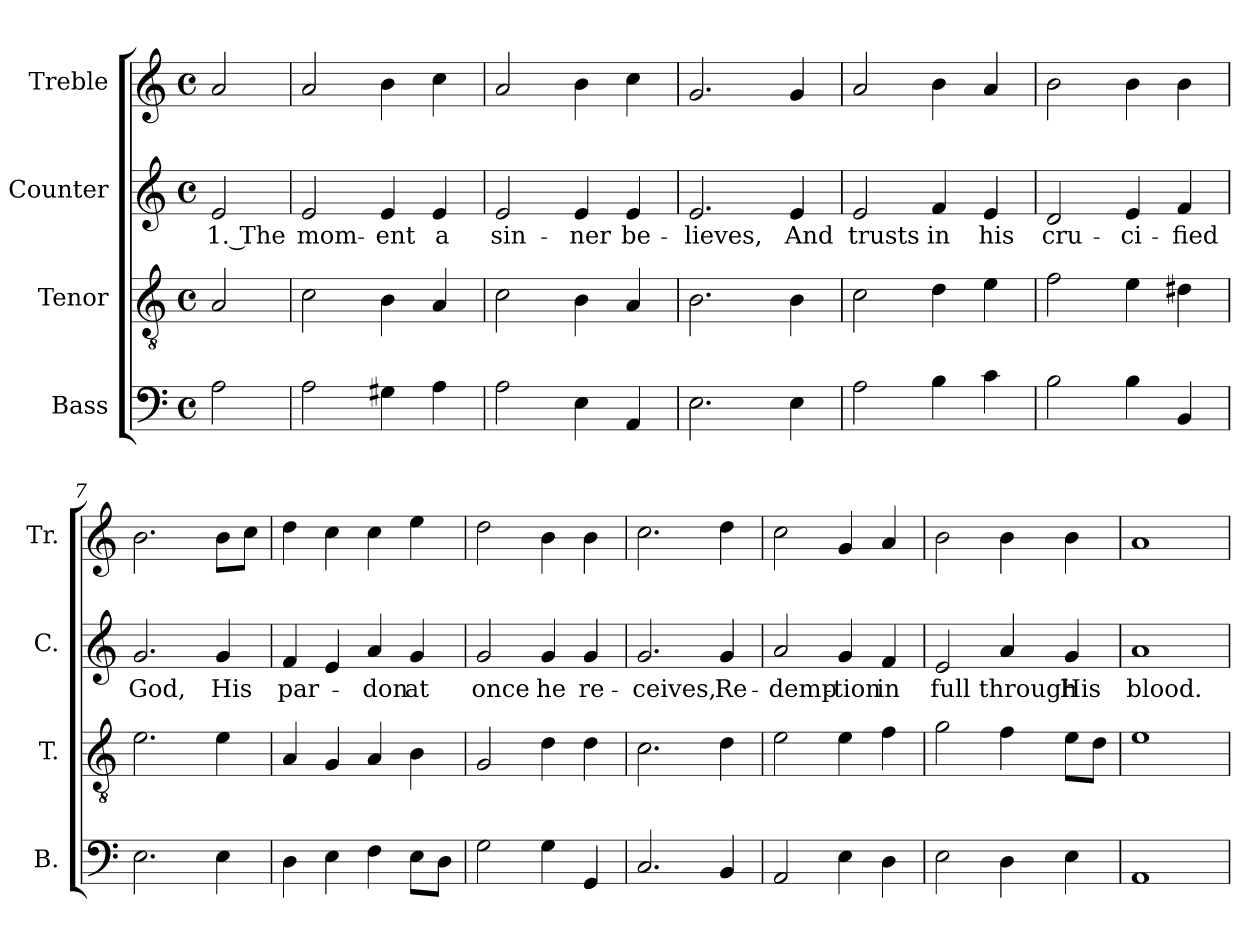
**kern	**kern	**kern	**text	**kern
*part4	*part3	*part2	*part2	*part1
*staff4	*staff3	*staff2	*staff2	*staff1
*I"Bass	*I"Tenor	*I"Counter	*	*I"Treble
*I'B.	*I'T.	*I'C.	*	*I'Tr.
*clefF4	*clefGv2	*clefG2	*	*clefG2
*k[]	*k[]	*k[]	*	*k[]
*M4/4	*M4/4	*M4/4	*	*M4/4
*met(c)	*met(c)	*met(c)	*	*met(c)
=1	=1	=1	=1	=1
2A\	2A/	2e/	1. The	2a/
=2	=2	=2	=2	=2
2A\	2c\	2e/	mom-	2a/
4G#X\	4B\	4e/	-ent	4b\
4A\	4A/	4e/	a	4cc\
=3	=3	=3	=3	=3
2A\	2c\	2e/	sin-	2a/
4E\	4B\	4e/	-ner	4b\
4AA/	4A/	4e/	be-	4cc\
=4	=4	=4	=4	=4
2.E\	2.B\	2.e/	-lieves,	2.g/
4E\	4B\	4e/	And	4g/
=5	=5	=5	=5	=5
2A\	2c\	2e/	trusts	2a/
4B\	4d\	4f/	in	4b\
4c\	4e\	4e/	his	4a/
=6	=6	=6	=6	=6
2B\	2f\	2d/	cru-	2b\
4B\	4e\	4e/	-ci-	4b\
4BB/	4d#X\	4f/	-fied	4b\
=7	=7	=7	=7	=7
2.E\	2.e\	2.g/	God,	2.b\
4E\	4e\	4g/	His	8b\L
.	.	.	.	8cc\J
=8	=8	=8	=8	=8
4D\	4A/	4f/	par-	4dd\
4E\	4G/	4e/	.	4cc\
4F\	4A/	4a/	-don	4cc\
8E\L	4B\	4g/	at	4ee\
8D\J	.	.	.	.
=9	=9	=9	=9	=9
2G\	2G/	2g/	once	2dd\
4G\	4d\	4g/	he	4b\
4GG/	4d\	4g/	re-	4b\
!!LO:LB:g=z
=10	=10	=10	=10	=10
2.C/	2.c\	2.g/	-ceives,	2.cc\
4BB/	4d\	4g/	Re-	4dd\
=11	=11	=11	=11	=11
2AA/	2e\	2a/	-demp-	2cc\
4E\	4e\	4g/	-tion	4g/
4D\	4f\	4f/	in	4a/
=12	=12	=12	=12	=12
2E\	2g\	2e/	full	2b\
4D\	4f\	4a/	through	4b\
4E\	8e\L	4g/	His	4b\
.	8d\J	.	.	.
=13	=13	=13	=13	=13
1AA	1e	1a	blood.	1a
=	=	=	=	=
*-	*-	*-	*-	*-
